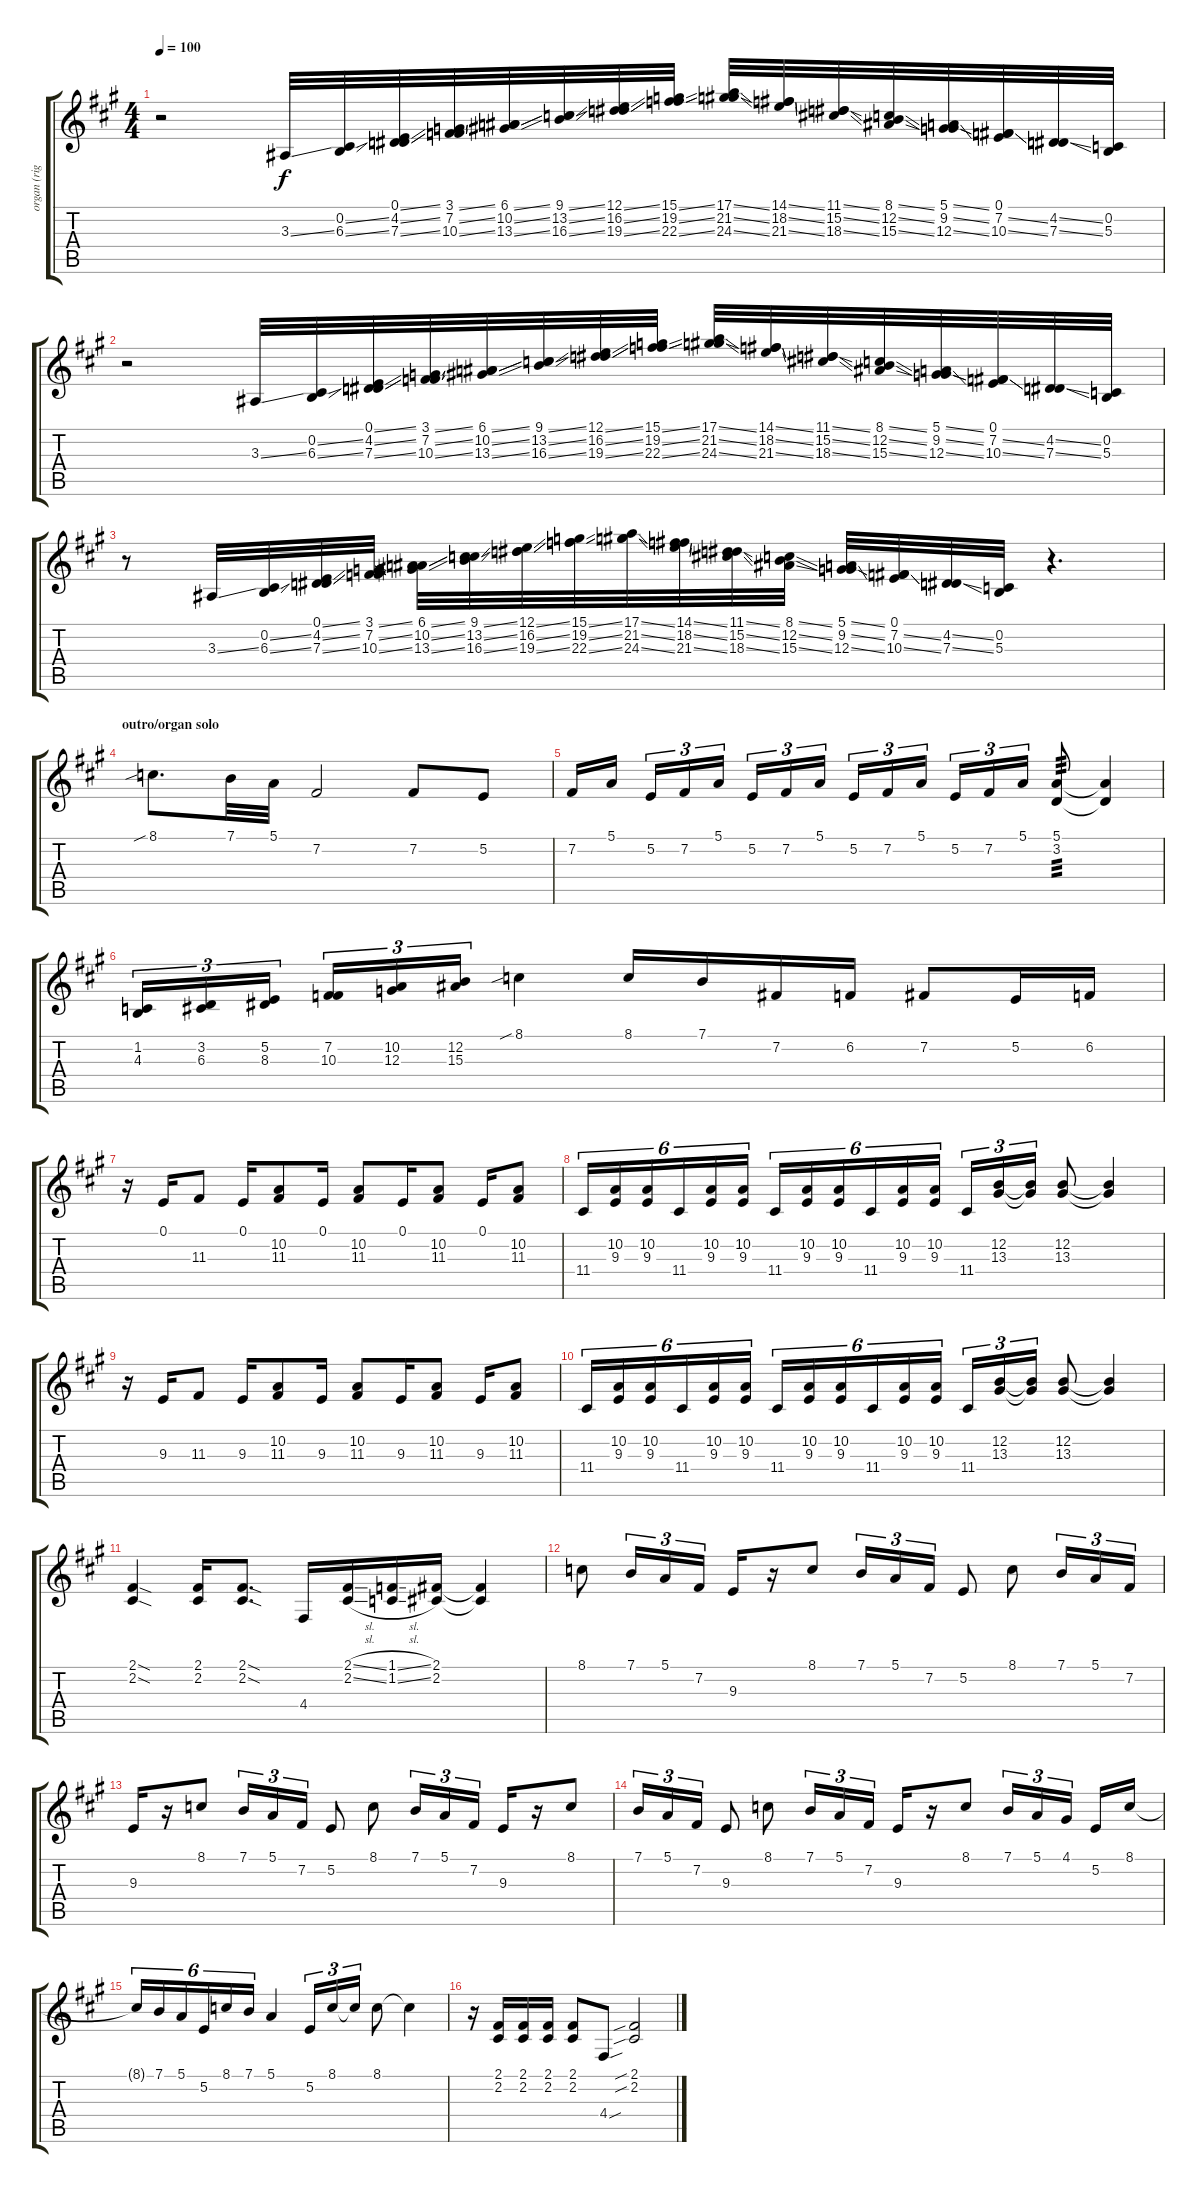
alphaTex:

\track ("organ (right hand)" "organ (rig") {instrument rockorgan}
\staff {score tabs}
\tuning (E4 B3 G3 D3 A2 E2) {hide}
\ts (4 4)
\tempo 100
\clef g2
\ks a
r.2{dy f} 3.3{ss}.32 (0.2{ss} 6.3{ss}).32 (0.1{ss} 4.2{ss} 7.3{ss}).32 (3.1{ss} 7.2{ss} 10.3{ss}).32 (6.1{ss} 10.2{ss} 13.3{ss}).32 (9.1{ss} 13.2{ss} 16.3{ss}).32 (12.1{ss} 16.2{ss} 19.3{ss}).32 (15.1{ss} 19.2{ss} 22.3{ss}).32 (17.1{ss} 21.2{ss} 24.3{ss}).32 (14.1{ss} 18.2{ss} 21.3{ss}).32 (11.1{ss} 15.2{ss} 18.3{ss}).32 (8.1{ss} 12.2{ss} 15.3{ss}).32 (5.1{ss} 9.2{ss} 12.3{ss}).32 (0.1 7.2{ss} 10.3{ss}).32 (4.2{ss} 7.3{ss}).32 (0.2 5.3).32 |
r.2 3.3{ss}.32 (0.2{ss} 6.3{ss}).32 (0.1{ss} 4.2{ss} 7.3{ss}).32 (3.1{ss} 7.2{ss} 10.3{ss}).32 (6.1{ss} 10.2{ss} 13.3{ss}).32 (9.1{ss} 13.2{ss} 16.3{ss}).32 (12.1{ss} 16.2{ss} 19.3{ss}).32 (15.1{ss} 19.2{ss} 22.3{ss}).32 (17.1{ss} 21.2{ss} 24.3{ss}).32 (14.1{ss} 18.2{ss} 21.3{ss}).32 (11.1{ss} 15.2{ss} 18.3{ss}).32 (8.1{ss} 12.2{ss} 15.3{ss}).32 (5.1{ss} 9.2{ss} 12.3{ss}).32 (0.1 7.2{ss} 10.3{ss}).32 (4.2{ss} 7.3{ss}).32 (0.2 5.3).32 |
r.8 3.3{ss}.32 (0.2{ss} 6.3{ss}).32 (0.1{ss} 4.2{ss} 7.3{ss}).32 (3.1{ss} 7.2{ss} 10.3{ss}).32 (6.1{ss} 10.2{ss} 13.3{ss}).32 (9.1{ss} 13.2{ss} 16.3{ss}).32 (12.1{ss} 16.2{ss} 19.3{ss}).32 (15.1{ss} 19.2{ss} 22.3{ss}).32 (17.1{ss} 21.2{ss} 24.3{ss}).32 (14.1{ss} 18.2{ss} 21.3{ss}).32 (11.1{ss} 15.2{ss} 18.3{ss}).32 (8.1{ss} 12.2{ss} 15.3{ss}).32 (5.1{ss} 9.2{ss} 12.3{ss}).32 (0.1 7.2{ss} 10.3{ss}).32 (4.2{ss} 7.3{ss}).32 (0.2 5.3).32 r.4{d} |
\section ("" "outro/organ solo")
8.1{sib}.8{d volume 13} 7.1.32 5.1.32 7.2.2 7.2.8 5.2.8 |
7.2.16 5.1.16 5.2.16{tu (3 2)} 7.2.16{tu (3 2)} 5.1.16{tu (3 2)} 5.2.16{tu (3 2)} 7.2.16{tu (3 2)} 5.1.16{tu (3 2)} 5.2.16{tu (3 2)} 7.2.16{tu (3 2)} 5.1.16{tu (3 2)} 5.2.16{tu (3 2)} 7.2.16{tu (3 2)} 5.1.16{tu (3 2)} (5.1 3.2).8{tp 3} (5.1{t} 3.2{t}).4 |
(1.2 4.3).16{tu (3 2)} (3.2 6.3).16{tu (3 2)} (5.2 8.3).16{tu (3 2)} (7.2 10.3).16{tu (3 2)} (10.2 12.3).16{tu (3 2)} (12.2 15.3).16{tu (3 2)} 8.1{sib}.4 8.1.16 7.1.16 7.2.16 6.2.16 7.2.8 5.2.16 6.2.16 |
r.16 0.1.16 11.3.8 0.1.16 (10.2 11.3).8 0.1.16 (10.2 11.3).8 0.1.16 (10.2 11.3).8 0.1.16 (10.2 11.3).8 |
11.4.16{tu (6 4)} (10.2 9.3).16{tu (6 4)} (10.2 9.3).16{tu (6 4)} 11.4.16{tu (6 4)} (10.2 9.3).16{tu (6 4)} (10.2 9.3).16{tu (6 4)} 11.4.16{tu (6 4)} (10.2 9.3).16{tu (6 4)} (10.2 9.3).16{tu (6 4)} 11.4.16{tu (6 4)} (10.2 9.3).16{tu (6 4)} (10.2 9.3).16{tu (6 4)} 11.4.16{tu (3 2)} (12.2 13.3).16{tu (3 2)} (12.2{t} 13.3{t}).16{tu (3 2)} (12.2 13.3).8 (12.2{t} 13.3{t}).4 |
r.16 9.3.16 11.3.8 9.3.16 (10.2 11.3).8 9.3.16 (10.2 11.3).8 9.3.16 (10.2 11.3).8 9.3.16 (10.2 11.3).8 |
11.4.16{tu (6 4)} (10.2 9.3).16{tu (6 4)} (10.2 9.3).16{tu (6 4)} 11.4.16{tu (6 4)} (10.2 9.3).16{tu (6 4)} (10.2 9.3).16{tu (6 4)} 11.4.16{tu (6 4)} (10.2 9.3).16{tu (6 4)} (10.2 9.3).16{tu (6 4)} 11.4.16{tu (6 4)} (10.2 9.3).16{tu (6 4)} (10.2 9.3).16{tu (6 4)} 11.4.16{tu (3 2)} (12.2 13.3).16{tu (3 2)} (12.2{t} 13.3{t}).16{tu (3 2)} (12.2 13.3).8 (12.2{t} 13.3{t}).4 |
(2.1{sod} 2.2{sod}).4 (2.1 2.2).16 (2.1{sod} 2.2{sod}).8{d} 4.4.16 (2.1{sl} 2.2{sl}).16 (1.1{sl} 1.2{sl}).16 (2.1 2.2).16 (2.1{t} 2.2{t}).4 |
8.1.8 7.1.16{tu (3 2)} 5.1.16{tu (3 2)} 7.2.16{tu (3 2)} 9.3.16 r.16 8.1.8 7.1.16{tu (3 2)} 5.1.16{tu (3 2)} 7.2.16{tu (3 2)} 5.2.8 8.1.8 7.1.16{tu (3 2)} 5.1.16{tu (3 2)} 7.2.16{tu (3 2)} |
9.3.16 r.16 8.1.8 7.1.16{tu (3 2)} 5.1.16{tu (3 2)} 7.2.16{tu (3 2)} 5.2.8 8.1.8 7.1.16{tu (3 2)} 5.1.16{tu (3 2)} 7.2.16{tu (3 2)} 9.3.16 r.16 8.1.8 |
7.1.16{tu (3 2)} 5.1.16{tu (3 2)} 7.2.16{tu (3 2)} 9.3.8 8.1.8 7.1.16{tu (3 2)} 5.1.16{tu (3 2)} 7.2.16{tu (3 2)} 9.3.16 r.16 8.1.8 7.1.16{tu (3 2)} 5.1.16{tu (3 2)} 4.1.16{tu (3 2)} 5.2.16 8.1.16 |
8.1{t}.16{tu (6 4)} 7.1.16{tu (6 4)} 5.1.16{tu (6 4)} 5.2.16{tu (6 4)} 8.1.16{tu (6 4)} 7.1.16{tu (6 4)} 5.1.4 5.2.16{tu (3 2)} 8.1.16{tu (3 2)} 8.1{t}.16{tu (3 2)} 8.1.8 8.1{t}.4 |
r.16 (2.1 2.2).16 (2.1 2.2).16 (2.1 2.2).16 (2.1 2.2).8 4.4{sou}.8 (2.1{sib} 2.2{sib}).2
